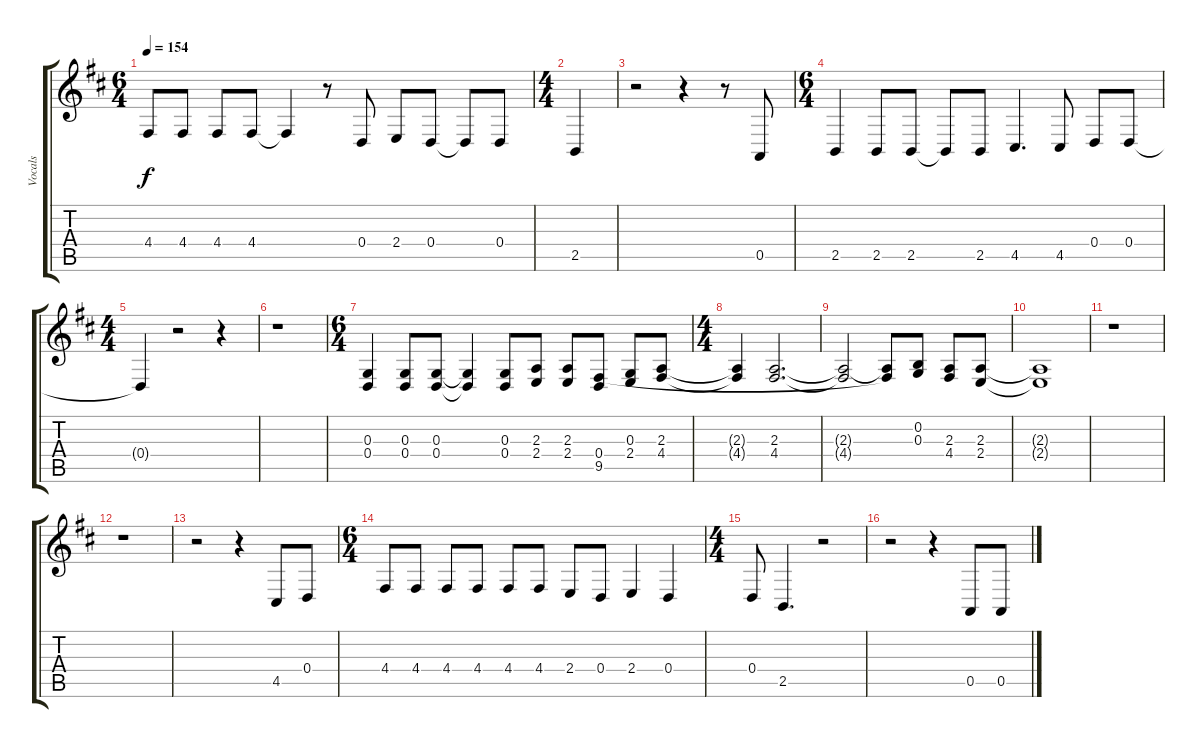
\track ("Vocals" "Vocals") {instrument accordion}
\staff {score tabs}
\tuning (E4 B3 G3 D3 A2 E2) {hide}
\ts (6 4)
\tempo 154
\clef g2
\ks d
4.4.8{dy f} 4.4.8 4.4.8 4.4.8 4.4{t}.4 r.8 0.4.8 2.4.8 0.4.8 0.4{t}.8 0.4.8 |
\ts (4 4)
2.5.4 |
r.2 r.4 r.8 0.5.8 |
\ts (6 4)
2.5.4 2.5.8 2.5.8 2.5{t}.8 2.5.8 4.5.4{d} 4.5.8 0.4.8 0.4.8 |
\ts (4 4)
0.4{t}.4 r.2 r.4 |
r.1 |
\ts (6 4)
(0.3 0.4).4 (0.3 0.4).8 (0.3 0.4).8 (0.3{t} 0.4{t}).4 (0.3 0.4).8 (2.3 2.4).8 (2.3 2.4).8 (0.4 9.5).8 (0.3 2.4).8 (2.3 4.4).8 |
\ts (4 4)
(2.3{t} 4.4{t}).4 (2.3 4.4).2{d} |
(2.3{t} 4.4{t}).2 (2.3{t} 9.5{t}).8 (0.2 0.3).8 (2.3 4.4).8 (2.3 2.4).8 |
(2.3{t} 2.4{t}).1 |
r.1 |
r.1 |
r.2 r.4 4.5.8 0.4.8 |
\ts (6 4)
4.4.8 4.4.8 4.4.8 4.4.8 4.4.8 4.4.8 2.4.8 0.4.8 2.4.4 0.4.4 |
\ts (4 4)
0.4.8 2.5.4{d} r.2 |
r.2 r.4 0.5.8 0.5.8
